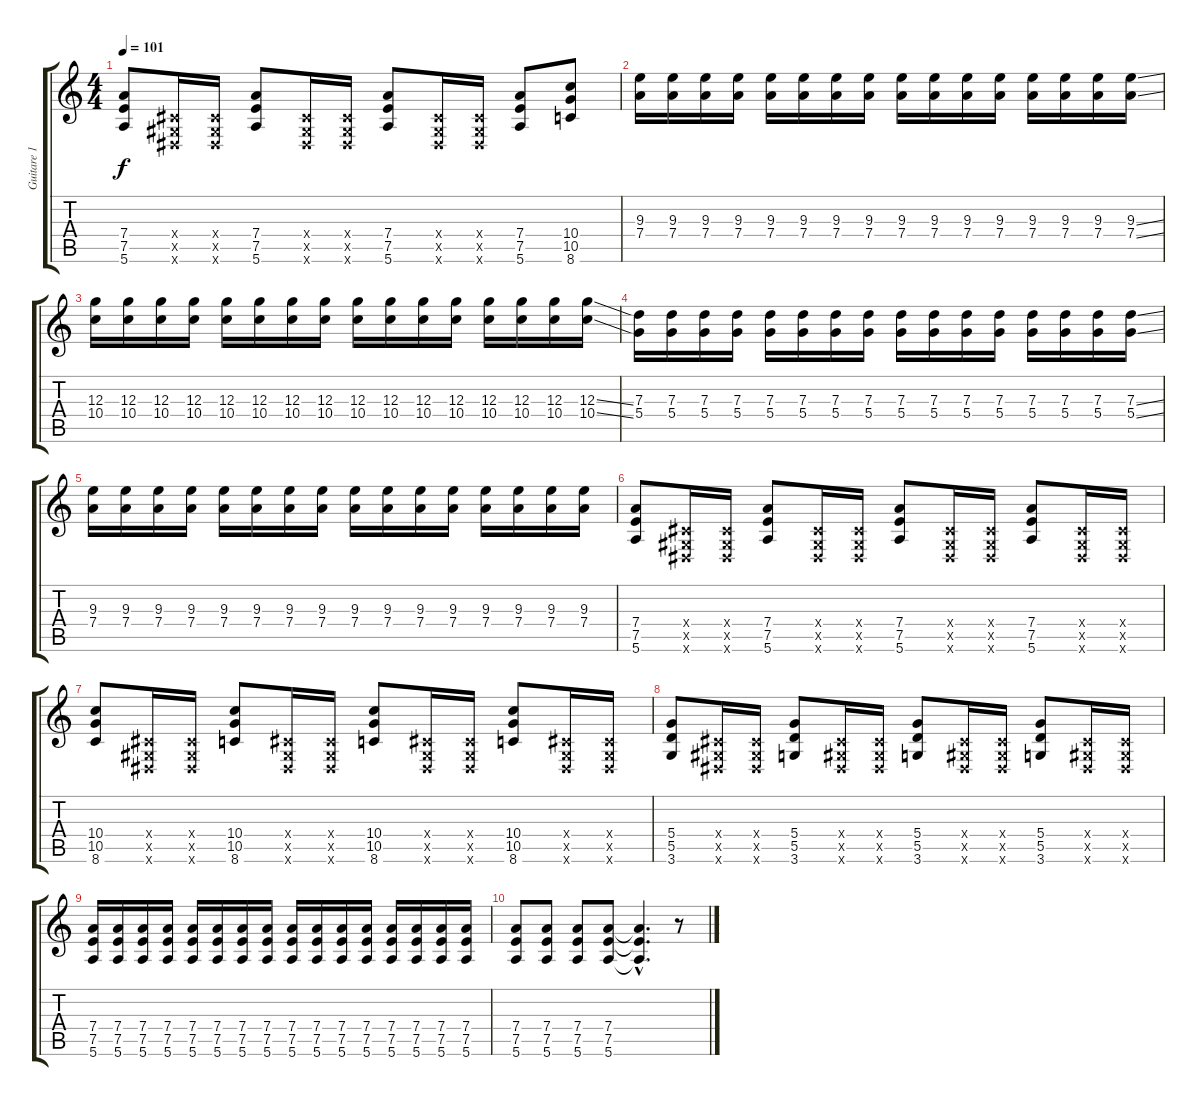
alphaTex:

\track ("Guitare 1" "Guitare 1") {instrument electricguitarclean}
\staff {score tabs}
\tuning (E4 B3 G3 D3 A2 E2) {hide}
\ts (4 4)
\tempo 101
\clef g2
\ks c
(7.4 7.5 5.6).8{dy f} (-1.4{x} -1.5{x} -1.6{x}).16 (-1.4{x} -1.5{x} -1.6{x}).16 (7.4 7.5 5.6).8 (-1.4{x} -1.5{x} -1.6{x}).16 (-1.4{x} -1.5{x} -1.6{x}).16 (7.4 7.5 5.6).8 (-1.4{x} -1.5{x} -1.6{x}).16 (-1.4{x} -1.5{x} -1.6{x}).16 (7.4 7.5 5.6).8 (10.4 10.5 8.6).8 |
(9.3 7.4).16 (9.3 7.4).16 (9.3 7.4).16 (9.3 7.4).16 (9.3 7.4).16 (9.3 7.4).16 (9.3 7.4).16 (9.3 7.4).16 (9.3 7.4).16 (9.3 7.4).16 (9.3 7.4).16 (9.3 7.4).16 (9.3 7.4).16 (9.3 7.4).16 (9.3 7.4).16 (9.3{ss} 7.4{ss}).16 |
(12.3 10.4).16 (12.3 10.4).16 (12.3 10.4).16 (12.3 10.4).16 (12.3 10.4).16 (12.3 10.4).16 (12.3 10.4).16 (12.3 10.4).16 (12.3 10.4).16 (12.3 10.4).16 (12.3 10.4).16 (12.3 10.4).16 (12.3 10.4).16 (12.3 10.4).16 (12.3 10.4).16 (12.3{ss} 10.4{ss}).16 |
(7.3 5.4).16 (7.3 5.4).16 (7.3 5.4).16 (7.3 5.4).16 (7.3 5.4).16 (7.3 5.4).16 (7.3 5.4).16 (7.3 5.4).16 (7.3 5.4).16 (7.3 5.4).16 (7.3 5.4).16 (7.3 5.4).16 (7.3 5.4).16 (7.3 5.4).16 (7.3 5.4).16 (7.3{ss} 5.4{ss}).16 |
(9.3 7.4).16 (9.3 7.4).16 (9.3 7.4).16 (9.3 7.4).16 (9.3 7.4).16 (9.3 7.4).16 (9.3 7.4).16 (9.3 7.4).16 (9.3 7.4).16 (9.3 7.4).16 (9.3 7.4).16 (9.3 7.4).16 (9.3 7.4).16 (9.3 7.4).16 (9.3 7.4).16 (9.3 7.4).16 |
(7.4 7.5 5.6).8 (-1.4{x} -1.5{x} -1.6{x}).16 (-1.4{x} -1.5{x} -1.6{x}).16 (7.4 7.5 5.6).8 (-1.4{x} -1.5{x} -1.6{x}).16 (-1.4{x} -1.5{x} -1.6{x}).16 (7.4 7.5 5.6).8 (-1.4{x} -1.5{x} -1.6{x}).16 (-1.4{x} -1.5{x} -1.6{x}).16 (7.4 7.5 5.6).8 (-1.4{x} -1.5{x} -1.6{x}).16 (-1.4{x} -1.5{x} -1.6{x}).16 |
(10.4 10.5 8.6).8 (-1.4{x} -1.5{x} -1.6{x}).16 (-1.4{x} -1.5{x} -1.6{x}).16 (10.4 10.5 8.6).8 (-1.4{x} -1.5{x} -1.6{x}).16 (-1.4{x} -1.5{x} -1.6{x}).16 (10.4 10.5 8.6).8 (-1.4{x} -1.5{x} -1.6{x}).16 (-1.4{x} -1.5{x} -1.6{x}).16 (10.4 10.5 8.6).8 (-1.4{x} -1.5{x} -1.6{x}).16 (-1.4{x} -1.5{x} -1.6{x}).16 |
(5.4 5.5 3.6).8 (-1.4{x} -1.5{x} -1.6{x}).16 (-1.4{x} -1.5{x} -1.6{x}).16 (5.4 5.5 3.6).8 (-1.4{x} -1.5{x} -1.6{x}).16 (-1.4{x} -1.5{x} -1.6{x}).16 (5.4 5.5 3.6).8 (-1.4{x} -1.5{x} -1.6{x}).16 (-1.4{x} -1.5{x} -1.6{x}).16 (5.4 5.5 3.6).8 (-1.4{x} -1.5{x} -1.6{x}).16 (-1.4{x} -1.5{x} -1.6{x}).16 |
(7.4 7.5 5.6).16 (7.4 7.5 5.6).16 (7.4 7.5 5.6).16 (7.4 7.5 5.6).16 (7.4 7.5 5.6).16 (7.4 7.5 5.6).16 (7.4 7.5 5.6).16 (7.4 7.5 5.6).16 (7.4 7.5 5.6).16 (7.4 7.5 5.6).16 (7.4 7.5 5.6).16 (7.4 7.5 5.6).16 (7.4 7.5 5.6).16 (7.4 7.5 5.6).16 (7.4 7.5 5.6).16 (7.4 7.5 5.6).16 |
(7.4 7.5 5.6).8 (7.4 7.5 5.6).8 (7.4 7.5 5.6).8 (7.4 7.5 5.6).8 (7.4{hac t} 7.5{hac t} 5.6{hac t}).4{d} r.8
